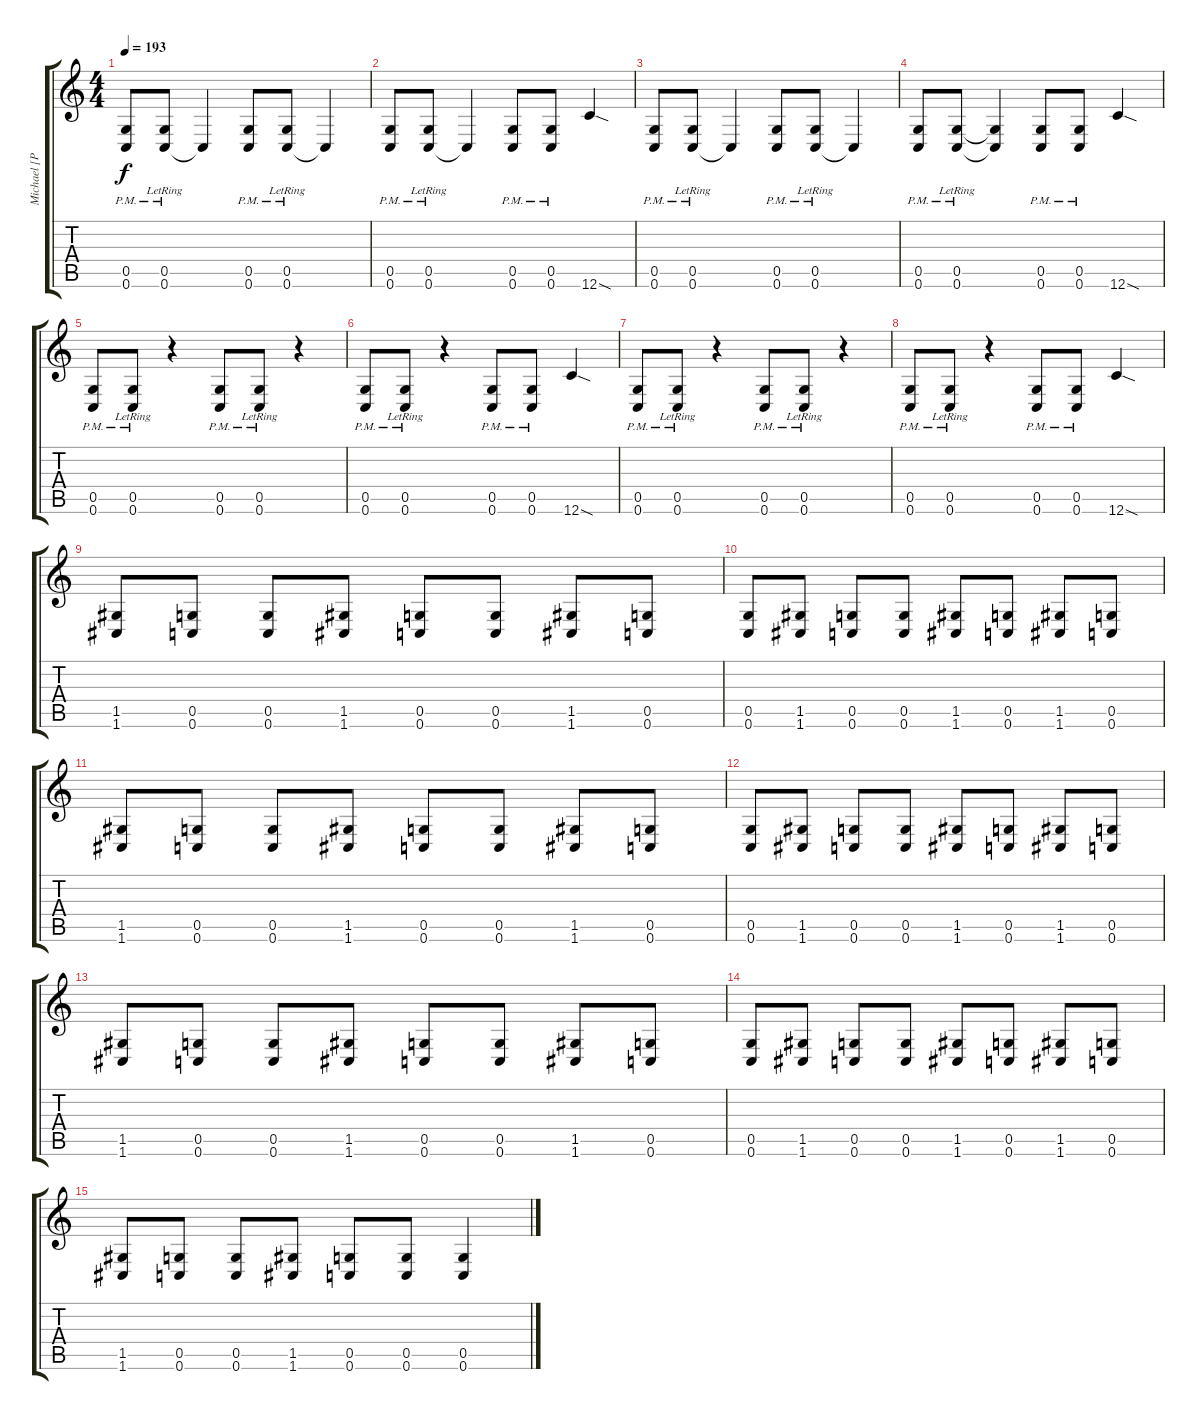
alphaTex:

\track ("Michael [Padge] Padge" "Michael [P") {instrument distortionguitar}
\staff {score tabs}
\tuning (D4 A3 F3 C3 G2 C2) {hide}
\ts (4 4)
\tempo 193
\clef g2
\ks c
(0.5{pm} 0.6{pm}).8{dy f} (0.5{pm lr} 0.6{pm lr}).8 0.6{t}.4 (0.5{pm} 0.6{pm}).8 (0.5{pm lr} 0.6{pm lr}).8 0.6{t}.4 |
(0.5{pm} 0.6{pm}).8 (0.5{pm lr} 0.6{pm lr}).8 0.6{t}.4 (0.5{pm} 0.6{pm}).8 (0.5{pm} 0.6{pm}).8 12.6{sod}.4 |
(0.5{pm} 0.6{pm}).8 (0.5{pm lr} 0.6{pm lr}).8 0.6{t}.4 (0.5{pm} 0.6{pm}).8 (0.5{pm lr} 0.6{pm lr}).8 0.6{t}.4 |
(0.5{pm} 0.6{pm}).8 (0.5{pm lr} 0.6{pm lr}).8 (0.5{t} 0.6{t}).4 (0.5{pm} 0.6{pm}).8 (0.5{pm} 0.6{pm}).8 12.6{sod}.4 |
(0.5{pm} 0.6{pm}).8 (0.5{pm lr} 0.6{pm lr}).8 r.4 (0.5{pm} 0.6{pm}).8 (0.5{pm lr} 0.6{pm lr}).8 r.4 |
(0.5{pm} 0.6{pm}).8 (0.5{pm lr} 0.6{pm lr}).8 r.4 (0.5{pm} 0.6{pm}).8 (0.5{pm} 0.6{pm}).8 12.6{sod}.4 |
(0.5{pm} 0.6{pm}).8 (0.5{pm lr} 0.6{pm lr}).8 r.4 (0.5{pm} 0.6{pm}).8 (0.5{pm lr} 0.6{pm lr}).8 r.4 |
(0.5{pm} 0.6{pm}).8 (0.5{pm lr} 0.6{pm lr}).8 r.4 (0.5{pm} 0.6{pm}).8 (0.5{pm} 0.6{pm}).8 12.6{sod}.4 |
(1.5 1.6).8 (0.5 0.6).8 (0.5 0.6).8 (1.5 1.6).8 (0.5 0.6).8 (0.5 0.6).8 (1.5 1.6).8 (0.5 0.6).8 |
(0.5 0.6).8 (1.5 1.6).8 (0.5 0.6).8 (0.5 0.6).8 (1.5 1.6).8 (0.5 0.6).8 (1.5 1.6).8 (0.5 0.6).8 |
(1.5 1.6).8 (0.5 0.6).8 (0.5 0.6).8 (1.5 1.6).8 (0.5 0.6).8 (0.5 0.6).8 (1.5 1.6).8 (0.5 0.6).8 |
(0.5 0.6).8 (1.5 1.6).8 (0.5 0.6).8 (0.5 0.6).8 (1.5 1.6).8 (0.5 0.6).8 (1.5 1.6).8 (0.5 0.6).8 |
(1.5 1.6).8 (0.5 0.6).8 (0.5 0.6).8 (1.5 1.6).8 (0.5 0.6).8 (0.5 0.6).8 (1.5 1.6).8 (0.5 0.6).8 |
(0.5 0.6).8 (1.5 1.6).8 (0.5 0.6).8 (0.5 0.6).8 (1.5 1.6).8 (0.5 0.6).8 (1.5 1.6).8 (0.5 0.6).8 |
(1.5 1.6).8 (0.5 0.6).8 (0.5 0.6).8 (1.5 1.6).8 (0.5 0.6).8 (0.5 0.6).8 (0.5 0.6).4
